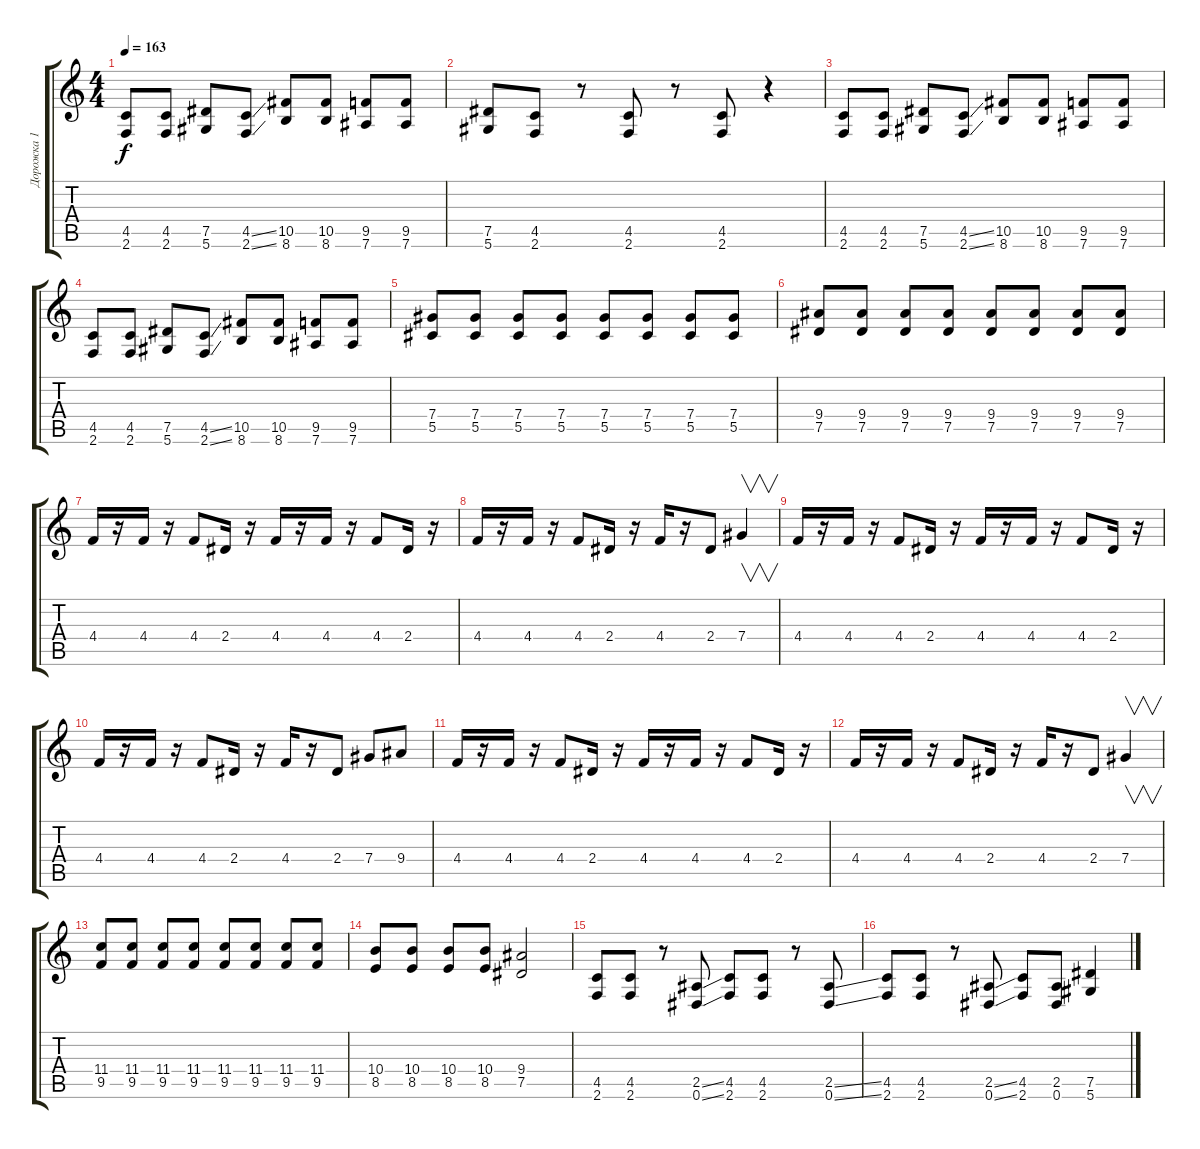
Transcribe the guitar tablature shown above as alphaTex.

\track ("Дорожка 1" "Дорожка 1") {instrument overdrivenguitar}
\staff {score tabs}
\tuning (Eb4 Bb3 Gb3 Db3 Ab2 Eb2) {hide}
\ts (4 4)
\tempo 163
\clef g2
\ks c
(4.5 2.6).8{dy f} (4.5 2.6).8 (7.5 5.6).8 (4.5{ss} 2.6{ss}).8 (10.5 8.6).8 (10.5 8.6).8 (9.5 7.6).8 (9.5 7.6).8 |
(7.5 5.6).8 (4.5 2.6).8 r.8 (4.5 2.6).8 r.8 (4.5 2.6).8 r.4 |
(4.5 2.6).8 (4.5 2.6).8 (7.5 5.6).8 (4.5{ss} 2.6{ss}).8 (10.5 8.6).8 (10.5 8.6).8 (9.5 7.6).8 (9.5 7.6).8 |
(4.5 2.6).8 (4.5 2.6).8 (7.5 5.6).8 (4.5{ss} 2.6{ss}).8 (10.5 8.6).8 (10.5 8.6).8 (9.5 7.6).8 (9.5 7.6).8 |
(7.4 5.5).8 (7.4 5.5).8 (7.4 5.5).8 (7.4 5.5).8 (7.4 5.5).8 (7.4 5.5).8 (7.4 5.5).8 (7.4 5.5).8 |
(9.4 7.5).8 (9.4 7.5).8 (9.4 7.5).8 (9.4 7.5).8 (9.4 7.5).8 (9.4 7.5).8 (9.4 7.5).8 (9.4 7.5).8 |
4.4.16 r.16 4.4.16 r.16 4.4.8 2.4.16 r.16 4.4.16 r.16 4.4.16 r.16 4.4.8 2.4.16 r.16 |
4.4.16 r.16 4.4.16 r.16 4.4.8 2.4.16 r.16 4.4.16 r.16 2.4.8 7.4.4{v} |
4.4.16 r.16 4.4.16 r.16 4.4.8 2.4.16 r.16 4.4.16 r.16 4.4.16 r.16 4.4.8 2.4.16 r.16 |
4.4.16 r.16 4.4.16 r.16 4.4.8 2.4.16 r.16 4.4.16 r.16 2.4.8 7.4.8 9.4.8 |
4.4.16 r.16 4.4.16 r.16 4.4.8 2.4.16 r.16 4.4.16 r.16 4.4.16 r.16 4.4.8 2.4.16 r.16 |
4.4.16 r.16 4.4.16 r.16 4.4.8 2.4.16 r.16 4.4.16 r.16 2.4.8 7.4.4{v} |
(11.4 9.5).8 (11.4 9.5).8 (11.4 9.5).8 (11.4 9.5).8 (11.4 9.5).8 (11.4 9.5).8 (11.4 9.5).8 (11.4 9.5).8 |
(10.4 8.5).8 (10.4 8.5).8 (10.4 8.5).8 (10.4 8.5).8 (9.4 7.5).2 |
(4.5 2.6).8 (4.5 2.6).8 r.8 (2.5{ss} 0.6{ss}).8 (4.5 2.6).8 (4.5 2.6).8 r.8 (2.5{ss} 0.6{ss}).8 |
(4.5 2.6).8 (4.5 2.6).8 r.8 (2.5{ss} 0.6{ss}).8 (4.5 2.6).8 (2.5 0.6).8 (7.5 5.6).4
